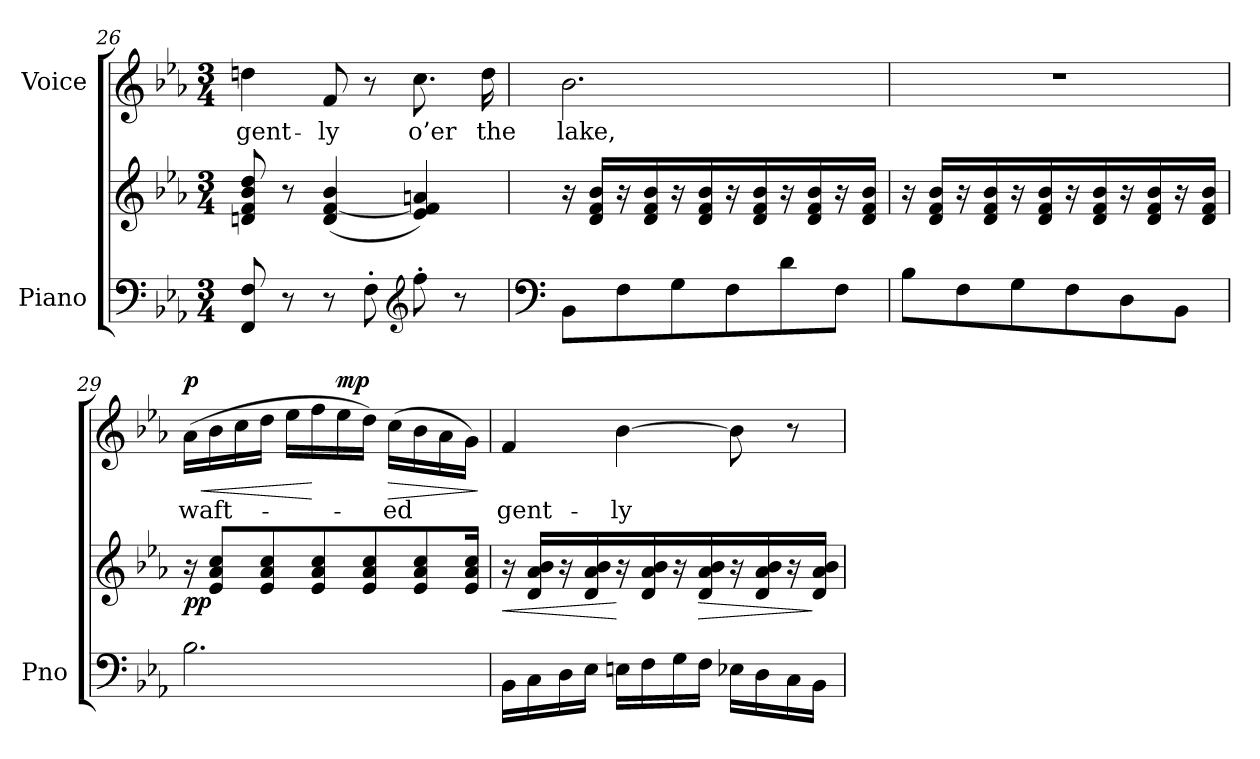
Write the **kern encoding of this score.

**kern	**kern	**dynam	**kern	**text	**dynam
*part2	*part2	*part2	*part1	*part1	*part1
*staff3	*staff2	*staff2/3	*staff1	*staff1	*staff1
*I"Piano	*	*	*I"Voice	*	*
*I'Pno	*	*	*	*	*
*clefF4	*clefG2	*	*clefG2	*	*
*k[b-e-a-]	*k[b-e-a-]	*	*k[b-e-a-]	*	*
*M3/4	*M3/4	*	*M3/4	*	*
=26	=26	=26	=26	=26	=26
!	!	!	!	!LO:LY:b	!
8FF/ 8F/	8dn/ 8f/ 8b-/ 8dd/	.	4ddn\	gent-	.
8r	8r	.	.	.	.
!	!	!	!	!LO:LY:b	!
8r	(>4d/ [<4f/ 4b-/	.	8f/	-ly	.
8F'\	.	.	8r	.	.
*clefG2	*	*	*	*	*
!	!	!	!	!LO:LY:b	!
8ff'\	4e-/ 4f/] 4an/)	.	8.cc\	o’er	.
8r	.	.	.	.	.
!	!	!	!	!LO:LY:b	!
.	.	.	16dd\	the	.
!!LO:PB:g=z
=27	=27	=27	=27	=27	=27
*clefF4	*	*	*	*	*
!	!	!	!	!LO:LY:b	!
8BB-\L	16r	.	2.b-\	lake,	.
.	16d/ 16f/ 16b-/LL	.	.	.	.
8F\	16r	.	.	.	.
.	16d/ 16f/ 16b-/	.	.	.	.
8G\	16r	.	.	.	.
.	16d/ 16f/ 16b-/	.	.	.	.
8F\	16r	.	.	.	.
.	16d/ 16f/ 16b-/	.	.	.	.
8d\	16r	.	.	.	.
.	16d/ 16f/ 16b-/	.	.	.	.
8F\J	16r	.	.	.	.
.	16d/ 16f/ 16b-/JJ	.	.	.	.
=28	=28	=28	=28	=28	=28
8B-\L	16r	.	2.r	.	.
.	16d/ 16f/ 16b-/LL	.	.	.	.
8F\	16r	.	.	.	.
.	16d/ 16f/ 16b-/	.	.	.	.
8G\	16r	.	.	.	.
.	16d/ 16f/ 16b-/	.	.	.	.
8F\	16r	.	.	.	.
.	16d/ 16f/ 16b-/	.	.	.	.
8D\	16r	.	.	.	.
.	16d/ 16f/ 16b-/	.	.	.	.
8BB-\J	16r	.	.	.	.
.	16d/ 16f/ 16b-/JJ	.	.	.	.
!!LO:LB:g=z
=29	=29	=29	=29	=29	=29
!	!	!LO:DY:b	!	!LO:LY:b	!LO:HP:b
!	!	!	!	!	!LO:DY:n=1:a
2.B-\	16r	pp	(16a-\LL	waft-	< p
.	8e-/ 8a-/ 8cc/L	.	16b-\	.	.
.	.	.	16cc\	.	.
.	8e-/ 8a-/ 8cc/	.	16dd\JJ	.	.
.	.	.	16ee-\LL	.	.
.	8e-/ 8a-/ 8cc/	.	16ff\	.	[
!	!	!	!	!	!LO:DY:n=2:a
.	.	.	16ee-\	.	mp
.	8e-/ 8a-/ 8cc/	.	16dd\JJ)	.	.
!	!	!	!	!LO:LY:b	!LO:HP:b
.	.	.	(16cc\LL	-ed	>
.	8e-/ 8a-/ 8cc/	.	16b-\	.	.
.	.	.	16a-\	.	.
.	16e-/ 16a-/ 16cc/Jk	.	16g\JJ)	.	.
.	.	.	.	.	]
!!LO:LB:g=z
=30	=30	=30	=30	=30	=30
!	!	!LO:HP:b	!	!LO:LY:b	!
16BB-\LL	16r	<	4f/	gent-	.
16C\	16d/ 16a-/ 16b-/LL	.	.	.	.
16D\	16r	.	.	.	.
16E-\JJ	16d/ 16a-/ 16b-/	.	.	.	.
!	!	!	!	!LO:LY:b	!
16En\LL	16r	[	[4b-\	-ly	.
16F\	16d/ 16a-/ 16b-/	.	.	.	.
16G\	16r	.	.	.	.
!	!	!LO:HP:b	!	!	!
16F\JJ	16d/ 16a-/ 16b-/	>	.	.	.
16E-X\LL	16r	.	8b-\]	.	.
16D\	16d/ 16a-/ 16b-/	.	.	.	.
16C\	16r	.	8r	.	.
16BB-\JJ	16d/ 16a-/ 16b-/JJ	]	.	.	.
=	=	=	=	=	=
*-	*-	*-	*-	*-	*-
